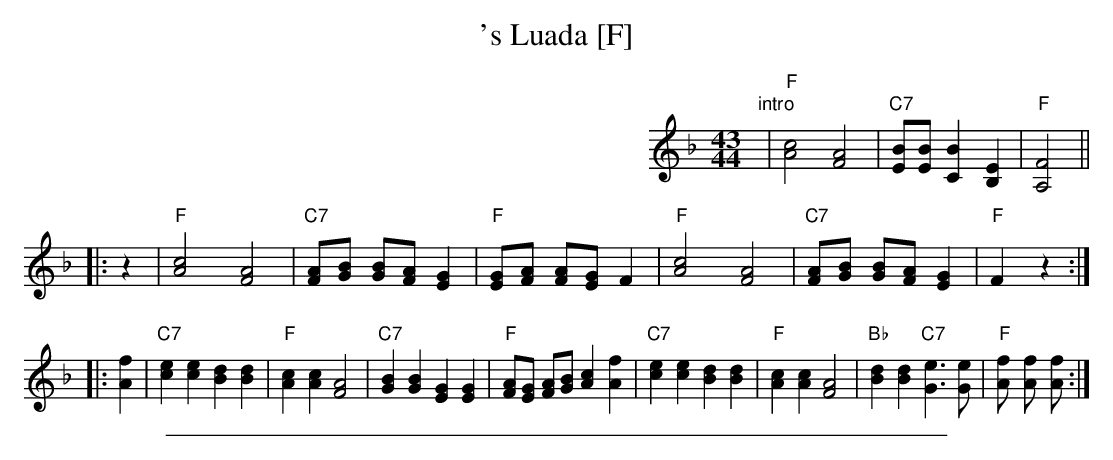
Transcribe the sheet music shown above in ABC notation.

X:1
T: 's Luada [F]
M: 43/44
L: 1/8
K: F
"intro"| "F"[c4A4] [A4F4] | "C7"[BE][BE] [B2C2] [E2B,2] | "F"[F4A,4] ||
|: z2 \
| "F"[c4A4] [A4F4] | "C7" [AF][BG] [BG][FA] [G2E2] | "F"[GE][AF] [AF][GE] F2 \
| "F"[c4A4] [A4F4] | "C7" [AF][BG] [BG][FA] [G2E2] | "F"F2 z2 :|
|: [f2A2] \
| "C7"[e2c2] [e2c2] [d2B2] [d2B2] | "F"[c2A2] [c2A2] [A4F4] \
| "C7"[B2G2] [B2G2] [G2E2] [G2E2] | "F"[AF][GE] [AF][BG] [c2A2] [f2A2] \
| "C7"[e2c2] [e2c2] [d2B2] [d2B2] | "F"[c2A2] [c2A2] [A4F4] \
| "Bb"[d2B2] [d2B2] "C7"[e3G3] [eG] | "F"[f2A] [f2A] [f2A] :|
